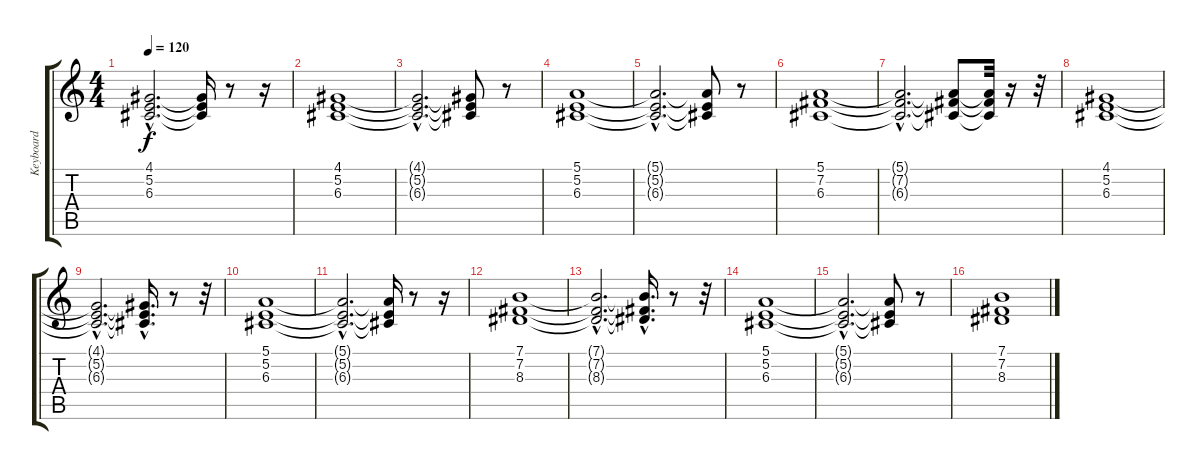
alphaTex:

\track ("Keyboard" "Keyboard") {instrument synthstrings1}
\staff {score tabs}
\tuning (E4 B3 G3 D3 A2 E2) {hide}
\ts (4 4)
\tempo 120
\clef g2
\ks c
(4.1{hac t} 5.2{hac t} 6.3{hac t}).2{d dy f} (4.1{t} 5.2{t} 6.3{t}).16 r.8 r.16 |
(4.1 5.2 6.3).1 |
(4.1{hac t} 5.2{hac t} 6.3{hac t}).2{d} (4.1{t} 5.2{t} 6.3{t}).8 r.8 |
(5.1 5.2 6.3).1 |
(5.1{hac t} 5.2{hac t} 6.3{hac t}).2{d} (5.1{t} 5.2{t} 6.3{t}).8 r.8 |
(5.1 7.2 6.3).1 |
(5.1{hac t} 7.2{hac t} 6.3{hac t}).2{d} (5.1{t} 7.2{t} 6.3{t}).8 (5.1{t} 7.2{t} 6.3{t}).32 r.16 r.32 |
(4.1 5.2 6.3).1 |
(4.1{hac t} 5.2{hac t} 6.3{hac t}).2{d} (4.1{hac t} 5.2{hac t} 6.3{hac t}).16{d} r.8 r.32 |
(5.1 5.2 6.3).1 |
(5.1{hac t} 5.2{hac t} 6.3{hac t}).2{d} (5.1{t} 5.2{t} 6.3{t}).16 r.8 r.16 |
(7.1 7.2 8.3).1 |
(7.1{hac t} 7.2{hac t} 8.3{hac t}).2{d} (7.1{hac t} 7.2{hac t} 8.3{hac t}).16{d} r.8 r.32 |
(5.1 5.2 6.3).1 |
(5.1{hac t} 5.2{hac t} 6.3{hac t}).2{d} (5.1{t} 5.2{t} 6.3{t}).8 r.8 |
(7.1 7.2 8.3).1
